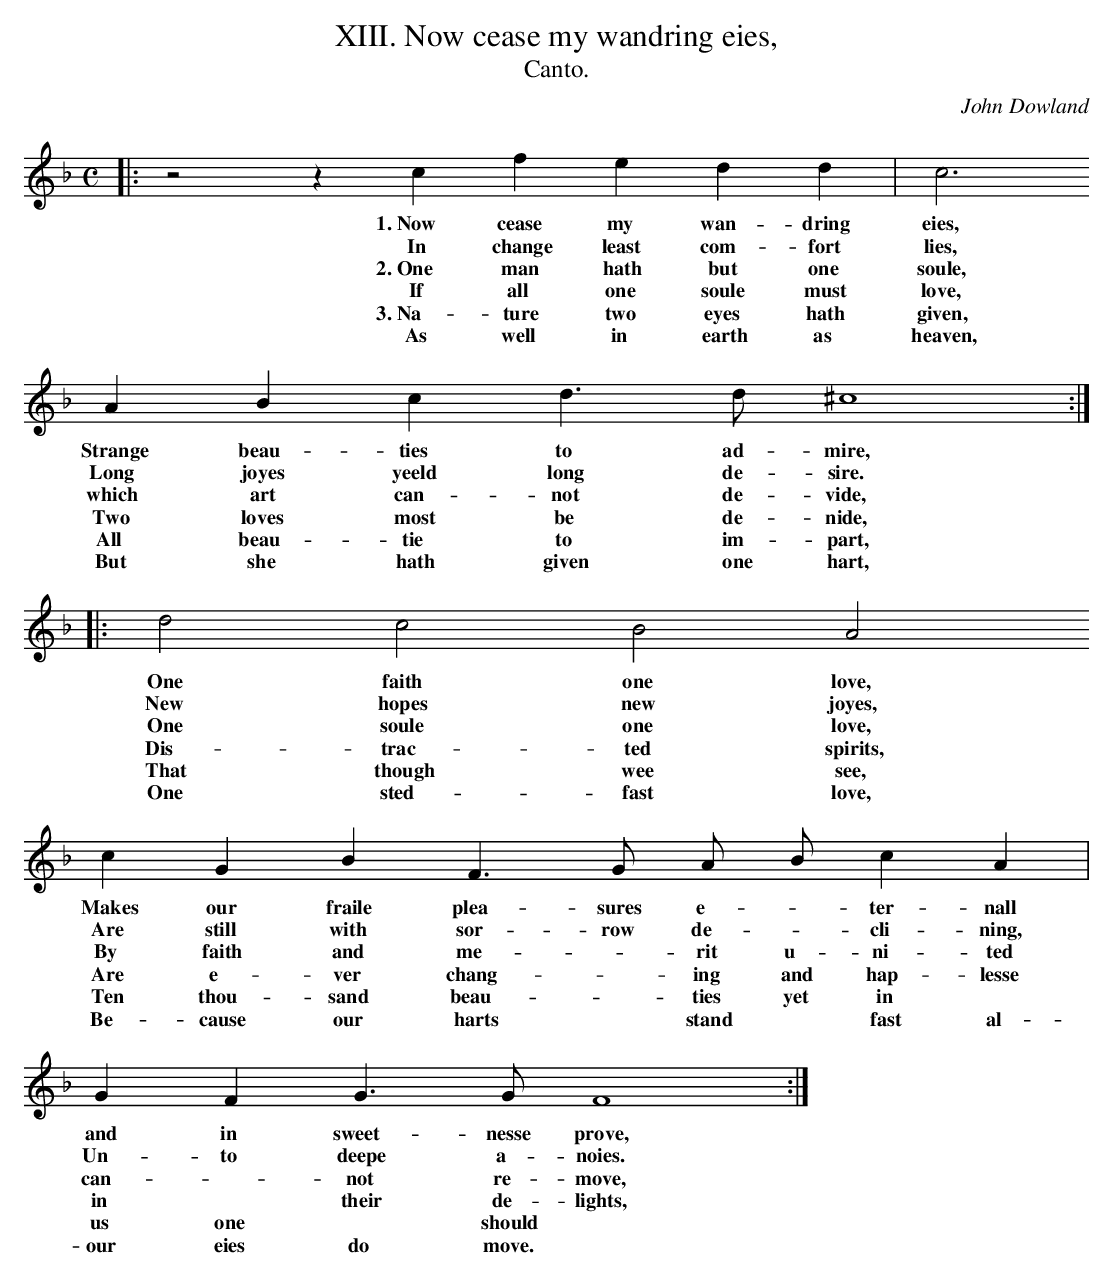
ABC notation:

X:1
T:XIII. Now cease my wandring eies,
T:Canto.
C: John Dowland
L:1/4
M:C
K:F
|:z2 z c f e d d | c3
w: 1.~Now cease my wan- dring eies,
w: In change least com- fort lies,
w: 2.~One man hath but one soule,
w: If all one soule must love,
w: 3.~Na- ture two eyes hath given,
w: As well in earth as heaven,
 A B c d > d ^c4 :|
w: Strange beau- ties to ad- mire,
w: Long joyes yeeld long de- sire.
w: which art can- not de- vide,
w: Two loves most be de- nide,
w: All beau- tie to im- part,
w: But she hath given one hart,
|:d2 c2 B2 A2
w: One faith one love,
w: New hopes new joyes,
w: One soule one love,
w: Dis- trac- ted spirits,
w: That though wee see,
w: One sted- fast love,
c G B F > G A/ B/ c A |
w: Makes our fraile plea- sures e- * ter- nall
w: Are still with sor- row de- * cli- ning,
w: By faith and me- * rit u- ni- ted
w: Are e- ver chang- * ing and hap- lesse
w: Ten thou- sand beau- * ties yet in
w: Be- cause our harts * stand * fast al- though
G F G > G F4 :|
w: and in sweet- nesse prove,
w: Un- to deepe a- noies.
w: can- * not re- move,
w: in * their de- lights,
w: us one * should * be,
w: our eies do move.
